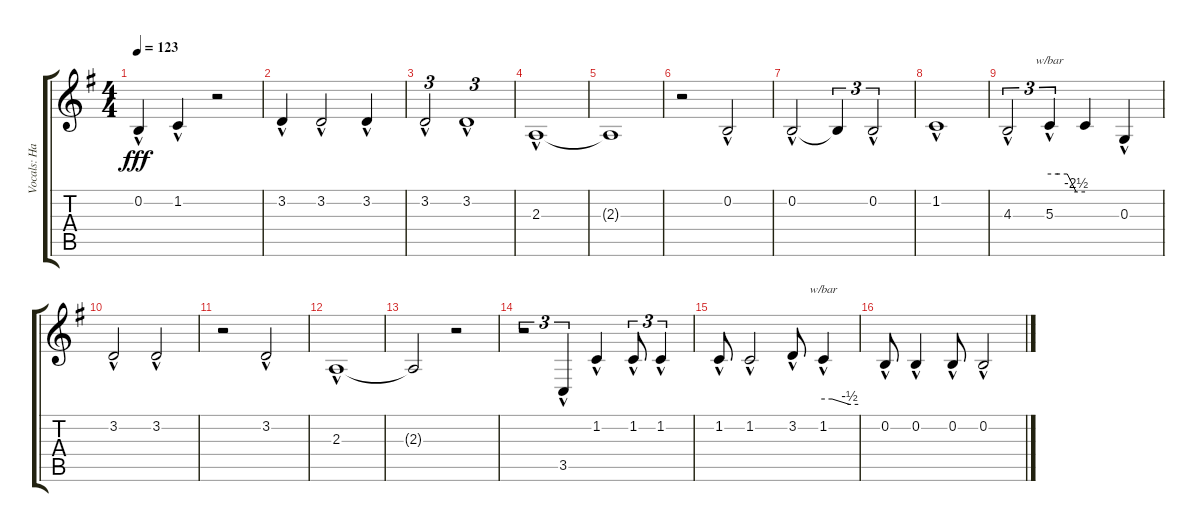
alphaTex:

\track ("Vocals: Halford" "Vocals: Ha") {instrument lead1square}
\staff {score tabs}
\tuning (E4 B3 G3 D3 A2 E2) {hide}
\ts (4 4)
\tempo 123
\clef g2
\ks g
0.2{hac}.4{dy fff} 1.2{hac}.4 r.2 |
3.2{hac}.4 3.2{hac}.2 3.2{hac}.4 |
3.2{hac}.2{tu (3 2)} 3.2{hac}.1{tu (3 2)} |
2.3{hac}.1 |
2.3{t}.1 |
r.2 0.2{hac}.2 |
0.2{hac}.2 0.2{t}.4{tu (3 2)} 0.2{hac}.2{tu (3 2)} |
1.2{hac}.1 |
4.3{hac}.2{tu (3 2)} 5.3{hac}.4{tu (3 2) tbe (custom default 0 0 15 0 30 0 45 -10 60 -10)} 5.3{t}.4 0.3{hac}.4 |
3.2{hac}.2 3.2{hac}.2 |
r.2 3.2{hac}.2 |
2.3{hac}.1 |
2.3{t}.2 r.2 |
r.2{tu (3 2)} 3.5{hac}.4{tu (3 2)} 1.2{hac}.4 1.2{hac}.8{tu (3 2)} 1.2{hac}.4{tu (3 2)} |
1.2{hac}.8 1.2{hac}.2 3.2{hac}.8 1.2{hac}.4{tbe (custom default 0 0 15 0 45 -2 60 -2)} |
0.2{hac}.8 0.2{hac}.4 0.2{hac}.8 0.2{hac}.2
